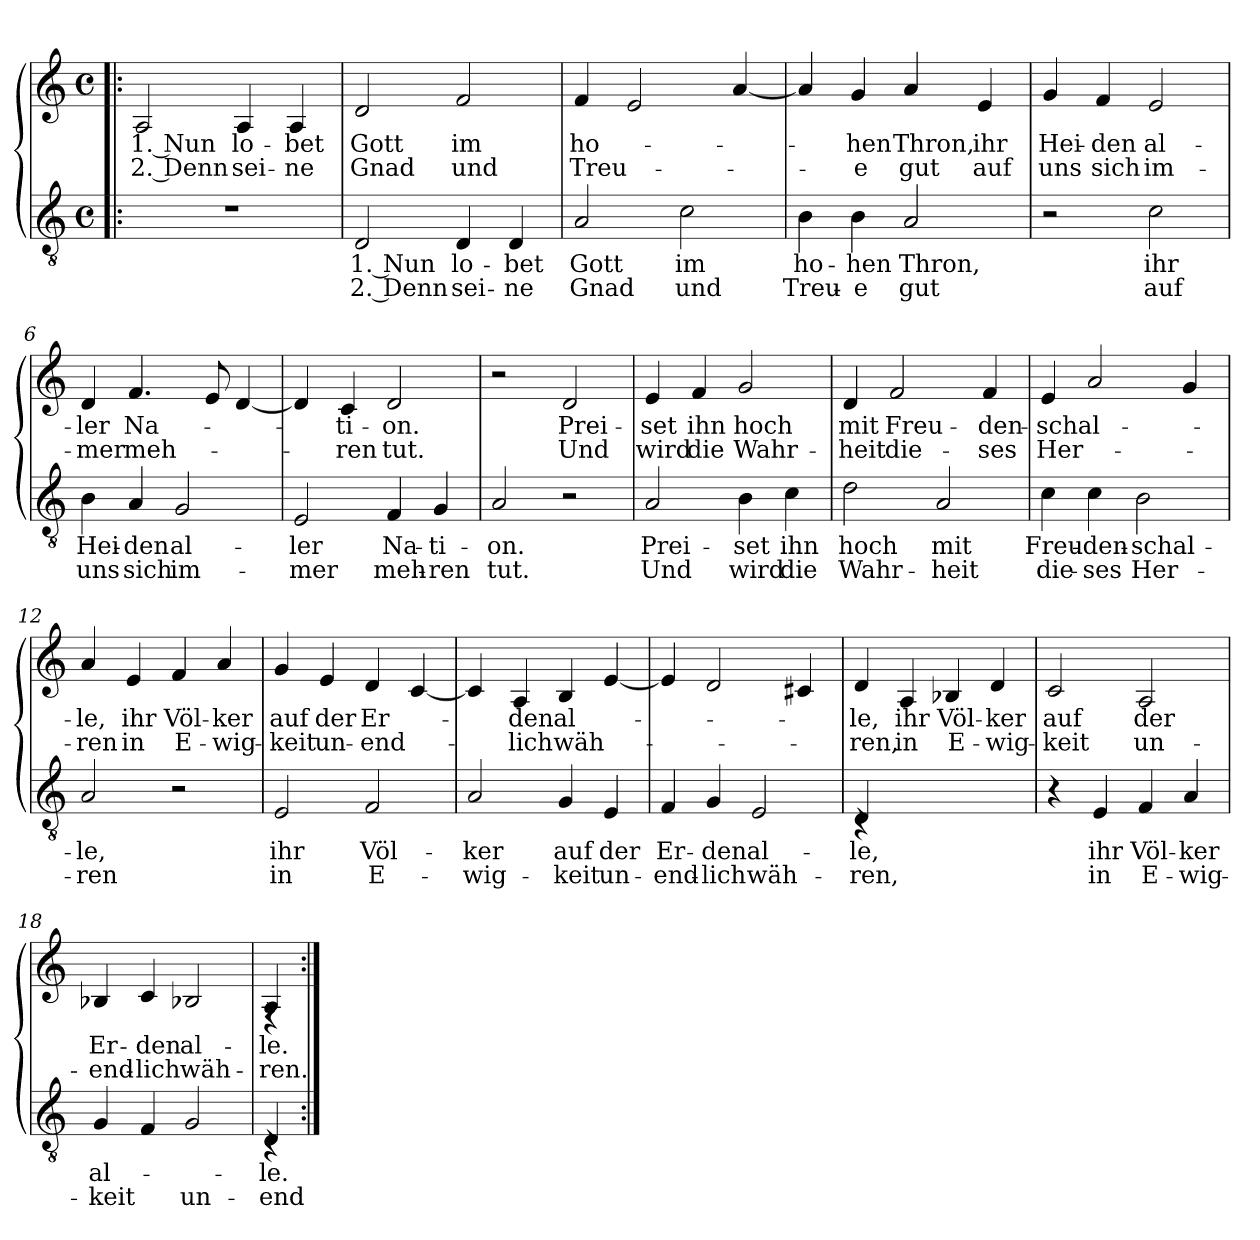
**kern	**text	**text	**kern	**text	**text
*part2	*part2	*part2	*part1	*part1	*part1
*staff2	*staff2	*staff2	*staff1	*staff1	*staff1
!!LO:PB:g=z
*clefGv2	*	*	*clefG2	*	*
*k[]	*	*	*k[]	*	*
*C:	*	*	*C:	*	*
*M4/4	*	*	*M4/4	*	*
*met(c)	*	*	*met(c)	*	*
=1!|:	=1!|:	=1!|:	=1!|:	=1!|:	=1!|:
!	!	!	!	!LO:LY:b:rj	!LO:LY:b:rj
1r	.	.	2A/	1. Nun	2. Denn
!	!	!	!	!LO:LY:b	!LO:LY:b
.	.	.	4A/	lo-	sei-
!	!	!	!	!LO:LY:b	!LO:LY:b
.	.	.	4A/	-bet	-ne
=2	=2	=2	=2	=2	=2
!	!LO:LY:b:rj	!LO:LY:b:rj	!	!LO:LY:b	!LO:LY:b
2D/	1. Nun	2. Denn	2d/	Gott	Gnad
!	!LO:LY:b	!LO:LY:b	!	!LO:LY:b	!LO:LY:b
4D/	lo-	sei-	2f/	im	und
!	!LO:LY:b	!LO:LY:b	!	!	!
4D/	-bet	-ne	.	.	.
=3	=3	=3	=3	=3	=3
!	!LO:LY:b	!LO:LY:b	!	!LO:LY:b	!LO:LY:b
2A/	Gott	Gnad	4f/	ho-	Treu-
.	.	.	2e/	.	.
!	!LO:LY:b	!LO:LY:b	!	!	!
2c\	im	und	.	.	.
.	.	.	[<4a/	.	.
=4	=4	=4	=4	=4	=4
!	!LO:LY:b	!LO:LY:b	!	!	!
4B\	ho-	Treu-	4a/]	.	.
!	!LO:LY:b	!LO:LY:b	!	!LO:LY:b	!LO:LY:b
4B\	-hen	-e	4g/	-hen	-e
!	!LO:LY:b	!LO:LY:b	!	!LO:LY:b	!LO:LY:b
2A/	Thron,	gut	4a/	Thron,	gut
!	!	!	!	!LO:LY:b	!LO:LY:b
.	.	.	4e/	ihr	auf
!!LO:LB:g=z
=5	=5	=5	=5	=5	=5
!	!	!	!	!LO:LY:b	!LO:LY:b
2r	.	.	4g/	Hei-	uns
!	!	!	!	!LO:LY:b	!LO:LY:b
.	.	.	4f/	-den	sich
!	!LO:LY:b	!LO:LY:b	!	!LO:LY:b	!LO:LY:b
2c\	ihr	auf	2e/	al-	im-
=6	=6	=6	=6	=6	=6
!	!LO:LY:b	!LO:LY:b	!	!LO:LY:b	!LO:LY:b
4B\	Hei-	uns	4d/	-ler	-mer
!	!LO:LY:b	!LO:LY:b	!	!LO:LY:b	!LO:LY:b
4A/	-den	sich	4.f/	Na-	meh-
!	!LO:LY:b	!LO:LY:b	!	!	!
2G/	al-	im-	.	.	.
.	.	.	8e/	.	.
.	.	.	[<4d/	.	.
=7	=7	=7	=7	=7	=7
!	!LO:LY:b	!LO:LY:b	!	!	!
2E/	-ler	-mer	4d/]	.	.
!	!	!	!	!LO:LY:b	!LO:LY:b
.	.	.	4c/	-ti-	-ren
!	!LO:LY:b	!LO:LY:b	!	!LO:LY:b	!LO:LY:b
4F/	Na-	meh-	2d/	-on.	tut.
!	!LO:LY:b	!LO:LY:b	!	!	!
4G/	-ti-	-ren	.	.	.
=8	=8	=8	=8	=8	=8
!	!LO:LY:b	!LO:LY:b	!	!	!
2A/	-on.	tut.	2r	.	.
!	!	!	!	!LO:LY:b	!LO:LY:b
2r	.	.	2d/	Prei-	Und
=9	=9	=9	=9	=9	=9
!	!LO:LY:b	!LO:LY:b	!	!LO:LY:b	!LO:LY:b
2A/	Prei-	Und	4e/	-set	wird
!	!	!	!	!LO:LY:b	!LO:LY:b
.	.	.	4f/	ihn	die
!	!LO:LY:b	!LO:LY:b	!	!LO:LY:b	!LO:LY:b
4B\	-set	wird	2g/	hoch	Wahr-
!	!LO:LY:b	!LO:LY:b	!	!	!
4c\	ihn	die	.	.	.
!!LO:LB:g=z
=10	=10	=10	=10	=10	=10
!	!LO:LY:b	!LO:LY:b	!	!LO:LY:b	!LO:LY:b
2d\	hoch	Wahr-	4d/	mit	-heit
!	!	!	!	!LO:LY:b	!LO:LY:b
.	.	.	2f/	Freu-	die-
!	!LO:LY:b	!LO:LY:b	!	!	!
2A/	mit	-heit	.	.	.
!	!	!	!	!LO:LY:b	!LO:LY:b
.	.	.	4f/	-den-	-ses
=11	=11	=11	=11	=11	=11
!	!LO:LY:b	!LO:LY:b	!	!LO:LY:b	!LO:LY:b
4c\	Freu-	die-	4e/	-schal-	Her-
!	!LO:LY:b	!LO:LY:b	!	!	!
4c\	-den-	-ses	2a/	.	.
!	!LO:LY:b	!LO:LY:b	!	!	!
2B\	-schal-	Her-	.	.	.
.	.	.	4g/	.	.
=12	=12	=12	=12	=12	=12
!	!LO:LY:b	!LO:LY:b	!	!LO:LY:b	!LO:LY:b
2A/	-le,	-ren	4a/	-le,	-ren
!	!	!	!	!LO:LY:b	!LO:LY:b
.	.	.	4e/	ihr	in
!	!	!	!	!LO:LY:b	!LO:LY:b
2r	.	.	4f/	Völ-	E-
!	!	!	!	!LO:LY:b	!LO:LY:b
.	.	.	4a/	-ker	-wig-
=13	=13	=13	=13	=13	=13
!	!LO:LY:b	!LO:LY:b	!	!LO:LY:b	!LO:LY:b
2E/	ihr	in	4g/	auf	-keit
!	!	!	!	!LO:LY:b	!LO:LY:b
.	.	.	4e/	der	un-
!	!LO:LY:b	!LO:LY:b	!	!LO:LY:b	!LO:LY:b
2F/	Völ-	E-	4d/	Er-	-end-
.	.	.	[<4c/	.	.
=14	=14	=14	=14	=14	=14
!	!LO:LY:b	!LO:LY:b	!	!	!
2A/	-ker	-wig-	4c/]	.	.
!	!	!	!	!LO:LY:b	!LO:LY:b
.	.	.	4A/	-den	-lich
!	!LO:LY:b	!LO:LY:b	!	!LO:LY:b	!LO:LY:b
4G/	auf	-keit	4B/	al-	wäh-
!	!LO:LY:b	!LO:LY:b	!	!	!
4E/	der	un-	[<4e/	.	.
!!LO:LB:g=z
=15	=15	=15	=15	=15	=15
!	!LO:LY:b	!LO:LY:b	!	!	!
4F/	Er-	-end-	4e/]	.	.
!	!LO:LY:b	!LO:LY:b	!	!	!
4G/	-den	-lich	2d/	.	.
!	!LO:LY:b	!LO:LY:b	!	!	!
2E/	al-	wäh-	.	.	.
.	.	.	4c#X/	.	.
=16	=16	=16	=16	=16	=16
!LO:N:head=solid	!LO:LY:b	!LO:LY:b	!	!LO:LY:b	!LO:LY:b
*^	*	*	*	*	*
4D/	4rBB	-le,	-ren,	4d/	-le,	-ren,
!	!	!	!	!	!LO:LY:b	!LO:LY:b
2.ryy	2.ryy	.	.	4A/	ihr	in
!	!	!	!	!	!LO:LY:b	!LO:LY:b
.	.	.	.	4B-X/	Völ-	E-
!	!	!	!	!	!LO:LY:b	!LO:LY:b
.	.	.	.	4d/	-ker	-wig-
*v	*v	*	*	*	*	*
=17	=17	=17	=17	=17	=17
!	!	!	!	!LO:LY:b	!LO:LY:b
4r	.	.	2c/	auf	-keit
!	!LO:LY:b	!LO:LY:b	!	!	!
4E/	ihr	in	.	.	.
!	!LO:LY:b	!LO:LY:b	!	!LO:LY:b	!LO:LY:b
4F/	Völ-	E-	2A/	der	un-
!	!LO:LY:b	!LO:LY:b	!	!	!
4A/	-ker	-wig-	.	.	.
=18	=18	=18	=18	=18	=18
!	!LO:LY:b	!LO:LY:b	!	!LO:LY:b	!LO:LY:b
4G/	al-	-keit	4B-X/	Er-	-end-
!	!	!	!	!LO:LY:b	!LO:LY:b
4F/	.	.	4c/	-den	-lich
!	!	!LO:LY:b	!	!LO:LY:b	!LO:LY:b
2G/	.	un-	2B-X/	al-	wäh-
=19	=19	=19	=19	=19	=19
!LO:N:head=solid	!LO:LY:b	!LO:LY:b	!LO:N:head=solid	!LO:LY:b	!LO:LY:b
*^	*	*	*^	*	*
4D/	4rBB	-le.	-end-	4A/	4rF	-le.	-ren.
*v	*v	*	*	*	*	*	*
*	*	*	*v	*v	*	*
=:|!	=:|!	=:|!	=:|!	=:|!	=:|!
*-	*-	*-	*-	*-	*-
